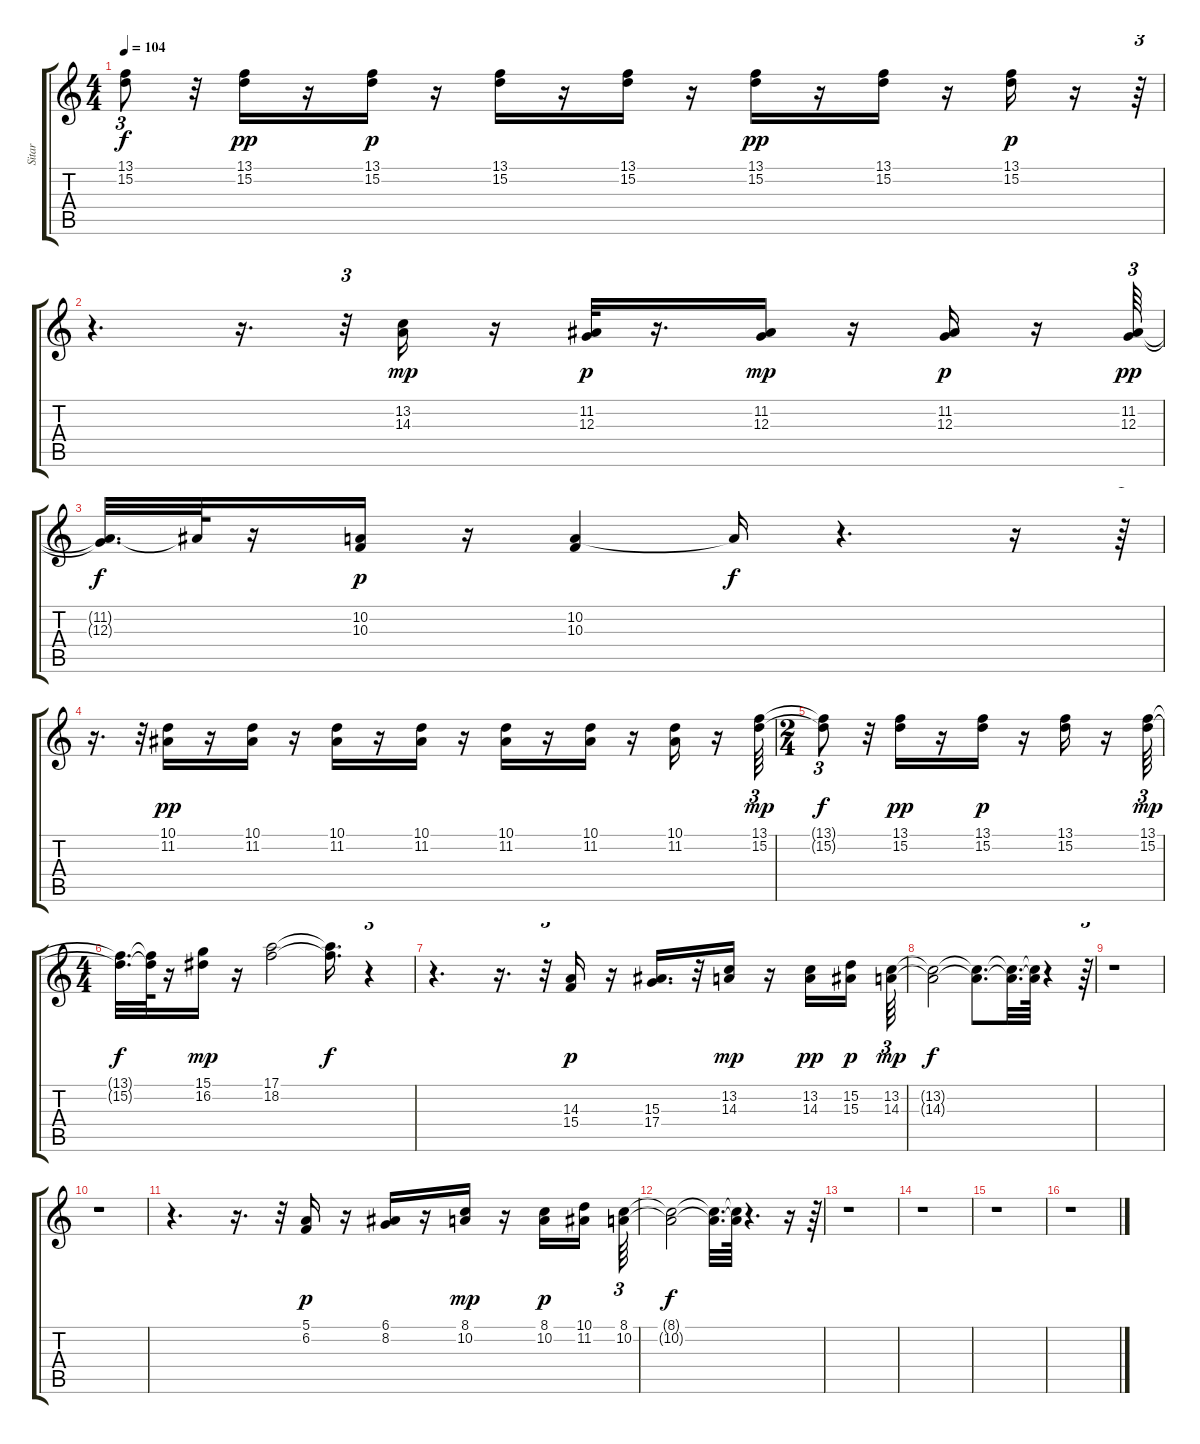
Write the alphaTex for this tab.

\track ("Sitar" "Sitar") {instrument sitar}
\staff {score tabs}
\tuning (E4 B3 G3 D3 A2 E2) {hide}
\ts (4 4)
\tempo 104
\clef g2
\ks c
(13.1{t} 15.2{t}).8{tu (3 2) dy f} r.32 (13.1 15.2).16{dy pp} r.16 (13.1 15.2).16{dy p} r.16 (13.1 15.2).16 r.16 (13.1 15.2).16 r.16 (13.1 15.2).16{dy pp} r.16 (13.1 15.2).16 r.16 (13.1 15.2).16{dy p} r.16 r.64{tu (3 2)} |
r.4{d} r.16{d} r.32{tu (3 2)} (13.2 14.3).16{dy mp} r.16 (11.2 12.3).32{dy p} r.16{d} (11.2 12.3).16{dy mp} r.16 (11.2 12.3).16{dy p} r.16 (11.2 12.3).64{tu (3 2) dy pp} |
(11.2{t} 12.3{t}).32{d dy f} 11.2{t}.64 r.16 (10.2 10.3).16{dy p} r.16 (10.2 10.3).4 10.2{t}.16{dy f} r.4{d} r.16 r.64{tu (3 2)} |
r.16{d} r.32{tu (3 2)} (10.1 11.2).16{dy pp} r.16 (10.1 11.2).16 r.16 (10.1 11.2).16 r.16 (10.1 11.2).16 r.16 (10.1 11.2).16 r.16 (10.1 11.2).16 r.16 (10.1 11.2).16 r.16 (13.1 15.2).64{tu (3 2) dy mp} |
\ts (2 4)
(13.1{t} 15.2{t}).8{tu (3 2) dy f} r.32 (13.1 15.2).16{dy pp} r.16 (13.1 15.2).16{dy p} r.16 (13.1 15.2).16 r.16 (13.1 15.2).64{tu (3 2) dy mp} |
\ts (4 4)
(13.1{t} 15.2{t}).32{d dy f} (13.1{t} 15.2{t}).64 r.16 (15.1 16.2).16{dy mp} r.16 (17.1 18.2).2 (17.1{t} 18.2{t}).16{d dy f} r.4{tu (3 2)} |
r.4{d} r.16{d} r.32{tu (3 2)} (14.3 15.4).16{dy p} r.16 (15.3 17.4).16{d} r.32 (13.2 14.3).16{dy mp} r.16 (13.2 14.3).16{dy pp} (15.2 15.3).16{dy p} (13.2 14.3).64{tu (3 2) dy mp} |
(13.2{t} 14.3{t}).2{dy f} (13.2{t} 14.3{t}).8{d} (13.2{t} 14.3{t}).32{d} (13.2{t} 14.3{t}).64 r.4 r.64{tu (3 2)} |
r.1 |
r.1 |
r.4{d} r.16{d} r.32{tu (3 2)} (5.1 6.2).16{dy p} r.16 (6.1 8.2).16 r.16 (8.1 10.2).16{dy mp} r.16 (8.1 10.2).16{dy p} (10.1 11.2).16 (8.1 10.2).64{tu (3 2)} |
(8.1{t} 10.2{t}).2{dy f} (8.1{t} 10.2{t}).32{d} (8.1{t} 10.2{t}).64 r.4{d} r.16 r.64{tu (3 2)} |
r.1 |
r.1 |
r.1 |
r.1
